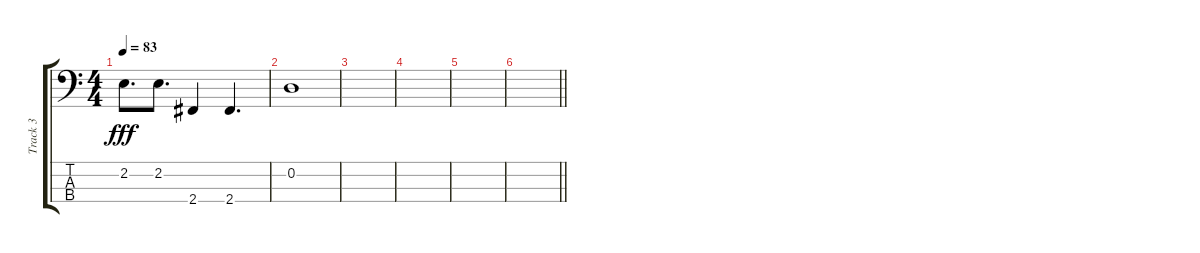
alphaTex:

\track ("Track 3" "Track 3") {instrument electricbassfinger}
\staff {score tabs}
\tuning (G2 D2 A1 E1) {hide}
\ts (4 4)
\tempo 83
\clef f4
\ks c
2.2.8{d dy fff} 2.2.8{d} 2.4.4 2.4.4{d} |
0.2.1 |
|
|
|
\barLineRight lightlight
